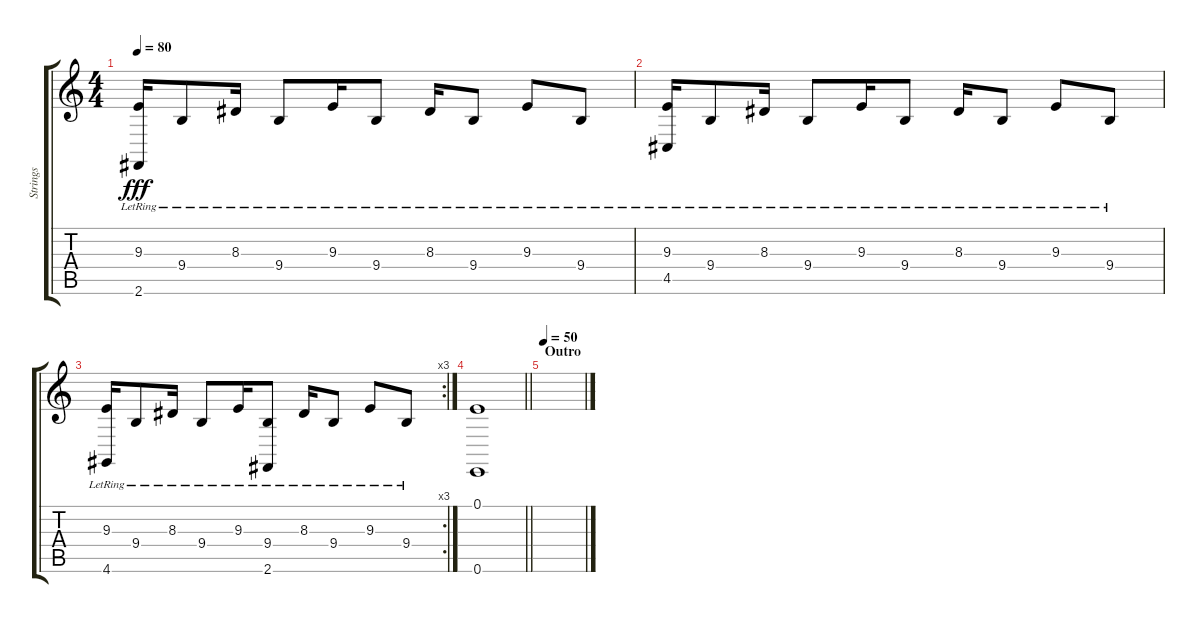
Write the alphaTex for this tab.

\track ("Strings" "Strings") {instrument stringensemble1}
\staff {score tabs}
\tuning (E4 B3 G3 D3 A2 E2) {hide}
\ts (4 4)
\tempo 80
\clef g2
\ks c
(9.3{lr} 2.6).16{dy fff} 9.4{lr}.8 8.3{lr}.16 9.4{lr}.8 9.3{lr}.16 9.4{lr}.8 8.3{lr}.16 9.4{lr}.8 9.3{lr}.8 9.4{lr}.8 |
(9.3{lr} 4.5).16 9.4{lr}.8 8.3{lr}.16 9.4{lr}.8 9.3{lr}.16 9.4{lr}.8 8.3{lr}.16 9.4{lr}.8 9.3{lr}.8 9.4{lr}.8 |
\rc 3
(9.3{lr} 4.6).16 9.4{lr}.8 8.3{lr}.16 9.4{lr}.8 9.3{lr}.16 (9.4{lr} 2.6).8 8.3{lr}.16 9.4{lr}.8 9.3{lr}.8 9.4{lr}.8 |
\barLineRight lightlight
(0.1 0.6).1 |
\section ("" "Outro")
\tempo 50
